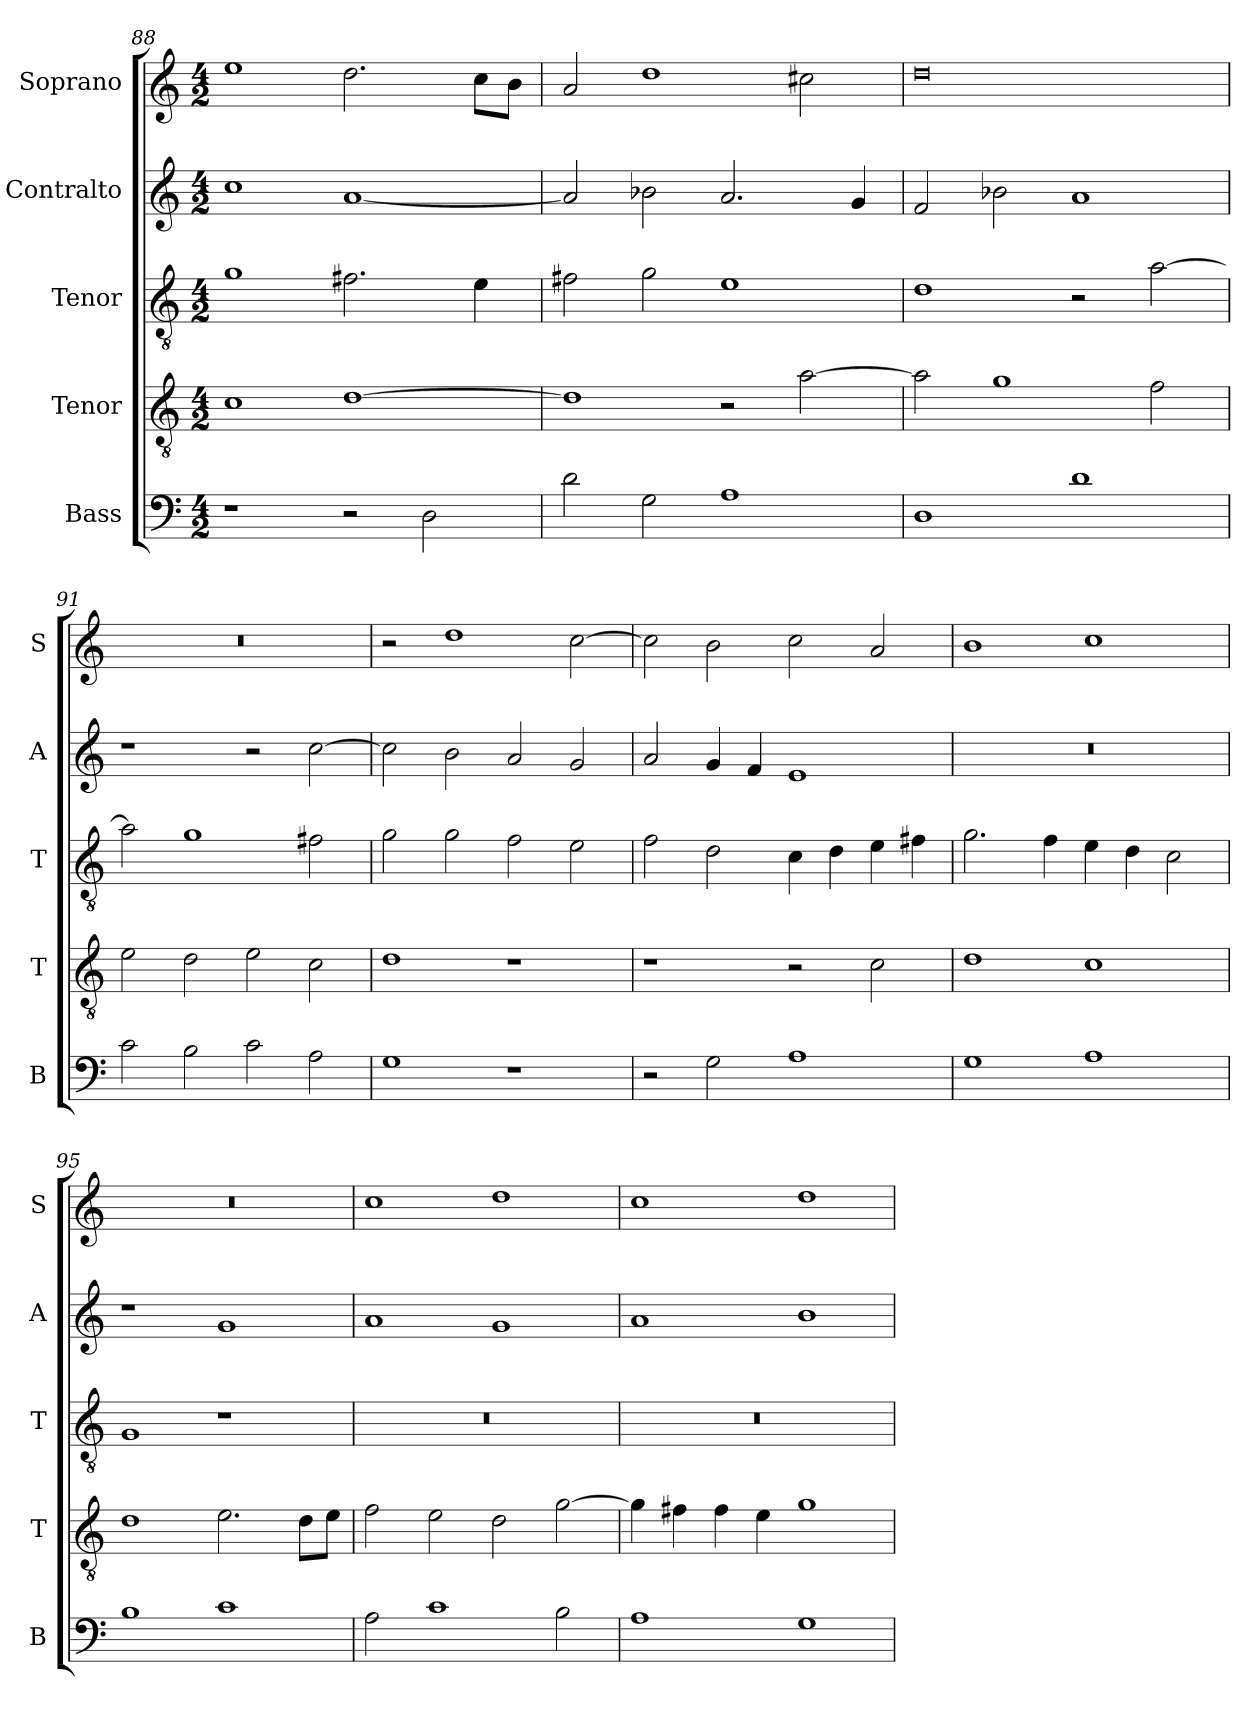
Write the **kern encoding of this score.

**kern	**kern	**kern	**kern	**kern
*part5	*part4	*part3	*part2	*part1
*staff5	*staff4	*staff3	*staff2	*staff1
*I"Bass	*I"Tenor	*I"Tenor	*I"Contralto	*I"Soprano
*I'B	*I'T	*I'T	*I'A	*I'S
*clefF4	*clefGv2	*clefGv2	*clefG2	*clefG2
*k[]	*k[]	*k[]	*k[]	*k[]
*G:mix	*G:mix	*G:mix	*G:mix	*G:mix
*M4/2	*M4/2	*M4/2	*M4/2	*M4/2
=88	=88	=88	=88	=88
1r	1c	1g	1cc	1ee
2r	[1d	2.f#X	[1a	2.dd
2D	.	.	.	.
.	.	4e	.	8cc\L
.	.	.	.	8b\J
=89	=89	=89	=89	=89
2d	1d]	2f#X	2a]	2a
2G	.	2g	2b-X	1dd
1A	2r	1e	2.a	.
.	[2a	.	.	2cc#X
.	.	.	4g	.
=90	=90	=90	=90	=90
1D	2a]	1d	2f	0dd
.	1g	.	2b-X	.
1d	.	2r	1a	.
.	2f	[2a	.	.
=91	=91	=91	=91	=91
2c	2e	2a]	1r	0r
2B	2d	1g	.	.
2c	2e	.	2r	.
2A	2c	2f#X	[2cc	.
=92	=92	=92	=92	=92
1G	1d	2g	2cc]	2r
.	.	2g	2b	1dd
1r	1r	2f	2a	.
.	.	2e	2g	[2cc
=93	=93	=93	=93	=93
2r	1r	2f	2a	2cc]
2G	.	2d	4g	2b
.	.	.	4f	.
1A	2r	4c	1e	2cc
.	.	4d	.	.
.	2c	4e	.	2a
.	.	4f#X	.	.
=94	=94	=94	=94	=94
1G	1d	2.g	0r	1b
.	.	4f	.	.
1A	1c	4e	.	1cc
.	.	4d	.	.
.	.	2c	.	.
=95	=95	=95	=95	=95
1B	1d	1G	1r	0r
1c	2.e	1r	1g	.
.	8d\L	.	.	.
.	8e\J	.	.	.
=96	=96	=96	=96	=96
2A	2f	0r	1a	1cc
1c	2e	.	.	.
.	2d	.	1g	1dd
2B	[2g	.	.	.
=97	=97	=97	=97	=97
1A	4g]	0r	1a	1cc
.	4f#X	.	.	.
.	4f#	.	.	.
.	4e	.	.	.
1G	1g	.	1b	1dd
=	=	=	=	=
*-	*-	*-	*-	*-
